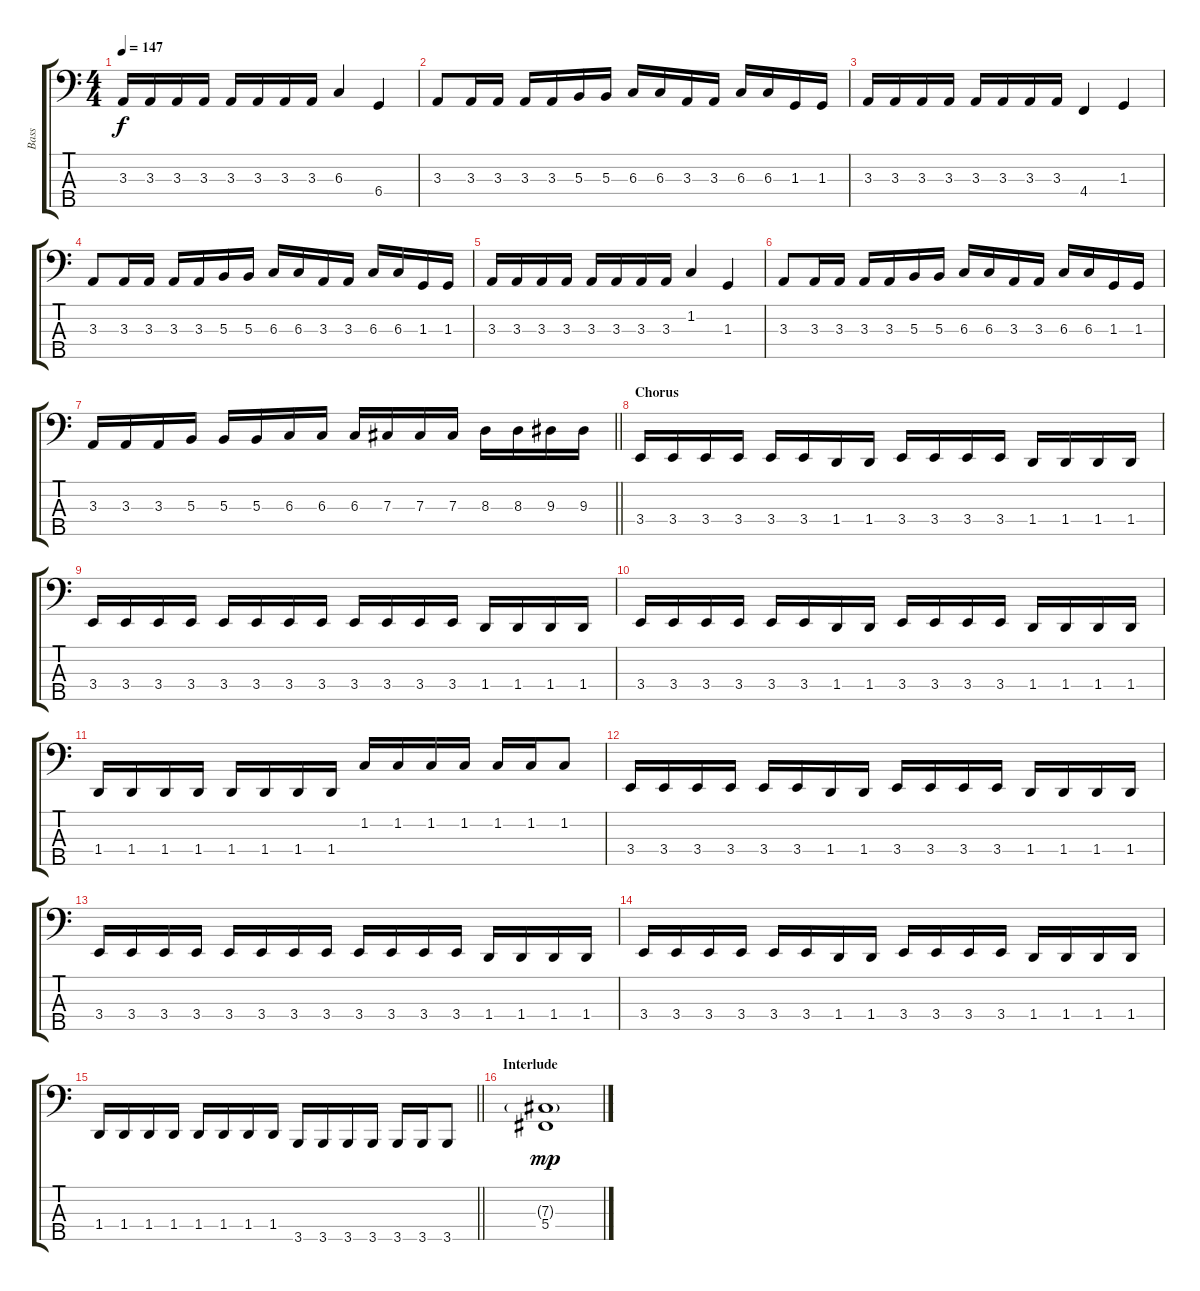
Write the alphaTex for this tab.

\track ("Bass" "Bass") {instrument electricbasspick}
\staff {score tabs}
\tuning (E2 B1 Gb1 Db1 Ab0) {hide}
\ts (4 4)
\tempo 147
\clef f4
\ks c
3.3.16{dy f} 3.3.16 3.3.16 3.3.16 3.3.16 3.3.16 3.3.16 3.3.16 6.3.4 6.4.4 |
3.3.8 3.3.16 3.3.16 3.3.16 3.3.16 5.3.16 5.3.16 6.3.16 6.3.16 3.3.16 3.3.16 6.3.16 6.3.16 1.3.16 1.3.16 |
3.3.16 3.3.16 3.3.16 3.3.16 3.3.16 3.3.16 3.3.16 3.3.16 4.4.4 1.3.4 |
3.3.8 3.3.16 3.3.16 3.3.16 3.3.16 5.3.16 5.3.16 6.3.16 6.3.16 3.3.16 3.3.16 6.3.16 6.3.16 1.3.16 1.3.16 |
3.3.16 3.3.16 3.3.16 3.3.16 3.3.16 3.3.16 3.3.16 3.3.16 1.2.4 1.3.4 |
3.3.8 3.3.16 3.3.16 3.3.16 3.3.16 5.3.16 5.3.16 6.3.16 6.3.16 3.3.16 3.3.16 6.3.16 6.3.16 1.3.16 1.3.16 |
\barLineRight lightlight
3.3.16 3.3.16 3.3.16 5.3.16 5.3.16 5.3.16 6.3.16 6.3.16 6.3.16 7.3.16 7.3.16 7.3.16 8.3.16 8.3.16 9.3.16 9.3.16 |
\section ("" "Chorus")
3.4.16 3.4.16 3.4.16 3.4.16 3.4.16 3.4.16 1.4.16 1.4.16 3.4.16 3.4.16 3.4.16 3.4.16 1.4.16 1.4.16 1.4.16 1.4.16 |
3.4.16 3.4.16 3.4.16 3.4.16 3.4.16 3.4.16 3.4.16 3.4.16 3.4.16 3.4.16 3.4.16 3.4.16 1.4.16 1.4.16 1.4.16 1.4.16 |
3.4.16 3.4.16 3.4.16 3.4.16 3.4.16 3.4.16 1.4.16 1.4.16 3.4.16 3.4.16 3.4.16 3.4.16 1.4.16 1.4.16 1.4.16 1.4.16 |
1.4.16 1.4.16 1.4.16 1.4.16 1.4.16 1.4.16 1.4.16 1.4.16 1.2.16 1.2.16 1.2.16 1.2.16 1.2.16 1.2.16 1.2.8 |
3.4.16 3.4.16 3.4.16 3.4.16 3.4.16 3.4.16 1.4.16 1.4.16 3.4.16 3.4.16 3.4.16 3.4.16 1.4.16 1.4.16 1.4.16 1.4.16 |
3.4.16 3.4.16 3.4.16 3.4.16 3.4.16 3.4.16 3.4.16 3.4.16 3.4.16 3.4.16 3.4.16 3.4.16 1.4.16 1.4.16 1.4.16 1.4.16 |
3.4.16 3.4.16 3.4.16 3.4.16 3.4.16 3.4.16 1.4.16 1.4.16 3.4.16 3.4.16 3.4.16 3.4.16 1.4.16 1.4.16 1.4.16 1.4.16 |
\barLineRight lightlight
1.4.16 1.4.16 1.4.16 1.4.16 1.4.16 1.4.16 1.4.16 1.4.16 3.5.16 3.5.16 3.5.16 3.5.16 3.5.16 3.5.16 3.5.8 |
\section ("" "Interlude")
(7.3{g} 5.4).1{dy mp}
